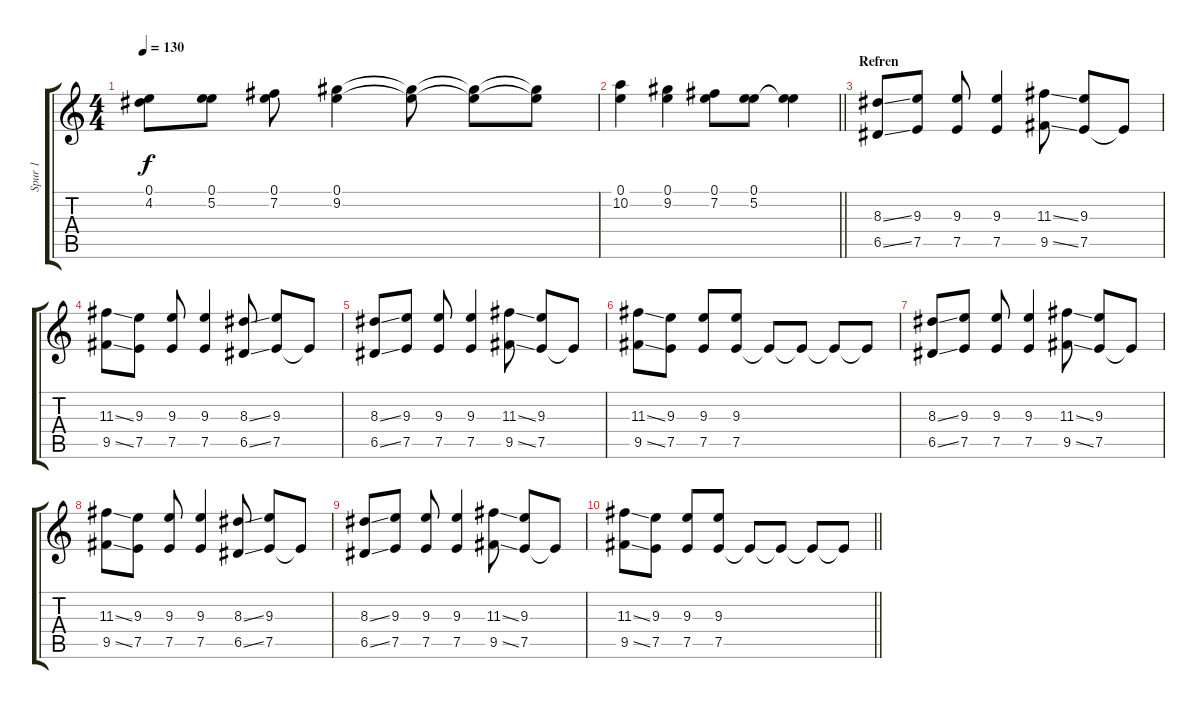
\track ("Spur 1" "Spur 1") {instrument acousticguitarsteel}
\staff {score tabs}
\tuning (E4 B3 G3 D3 A2 E2) {hide}
\ts (4 4)
\tempo 130
\clef g2
\ks c
(0.1 4.2).8{dy f} (0.1 5.2).8 (0.1 7.2).8 (0.1 9.2).4 (0.1{t} 9.2{t}).8 (0.1{t} 9.2{t}).8 (0.1{t} 9.2{t}).8 |
\barLineRight lightlight
(0.1 10.2).4 (0.1 9.2).4 (0.1 7.2).8 (0.1 5.2).8 (0.1{t} 5.2{t}).4 |
\section ("" "Refren")
(8.3{ss} 6.5{ss}).8{volume 11 instrument overdrivenguitar} (9.3 7.5).8 (9.3 7.5).8 (9.3 7.5).4 (11.3{ss} 9.5{ss}).8 (9.3 7.5).8 7.5{t}.8 |
(11.3{ss} 9.5{ss}).8 (9.3 7.5).8 (9.3 7.5).8 (9.3 7.5).4 (8.3{ss} 6.5{ss}).8 (9.3 7.5).8 7.5{t}.8 |
(8.3{ss} 6.5{ss}).8 (9.3 7.5).8 (9.3 7.5).8 (9.3 7.5).4 (11.3{ss} 9.5{ss}).8 (9.3 7.5).8 7.5{t}.8 |
(11.3{ss} 9.5{ss}).8 (9.3 7.5).8 (9.3 7.5).8 (9.3 7.5).8 7.5{t}.8 7.5{t}.8 7.5{t}.8 7.5{t}.8 |
(8.3{ss} 6.5{ss}).8{instrument overdrivenguitar} (9.3 7.5).8 (9.3 7.5).8 (9.3 7.5).4 (11.3{ss} 9.5{ss}).8 (9.3 7.5).8 7.5{t}.8 |
(11.3{ss} 9.5{ss}).8 (9.3 7.5).8 (9.3 7.5).8 (9.3 7.5).4 (8.3{ss} 6.5{ss}).8 (9.3 7.5).8 7.5{t}.8 |
(8.3{ss} 6.5{ss}).8 (9.3 7.5).8 (9.3 7.5).8 (9.3 7.5).4 (11.3{ss} 9.5{ss}).8 (9.3 7.5).8 7.5{t}.8 |
\barLineRight lightlight
(11.3{ss} 9.5{ss}).8 (9.3 7.5).8 (9.3 7.5).8 (9.3 7.5).8 7.5{t}.8 7.5{t}.8 7.5{t}.8 7.5{t}.8
